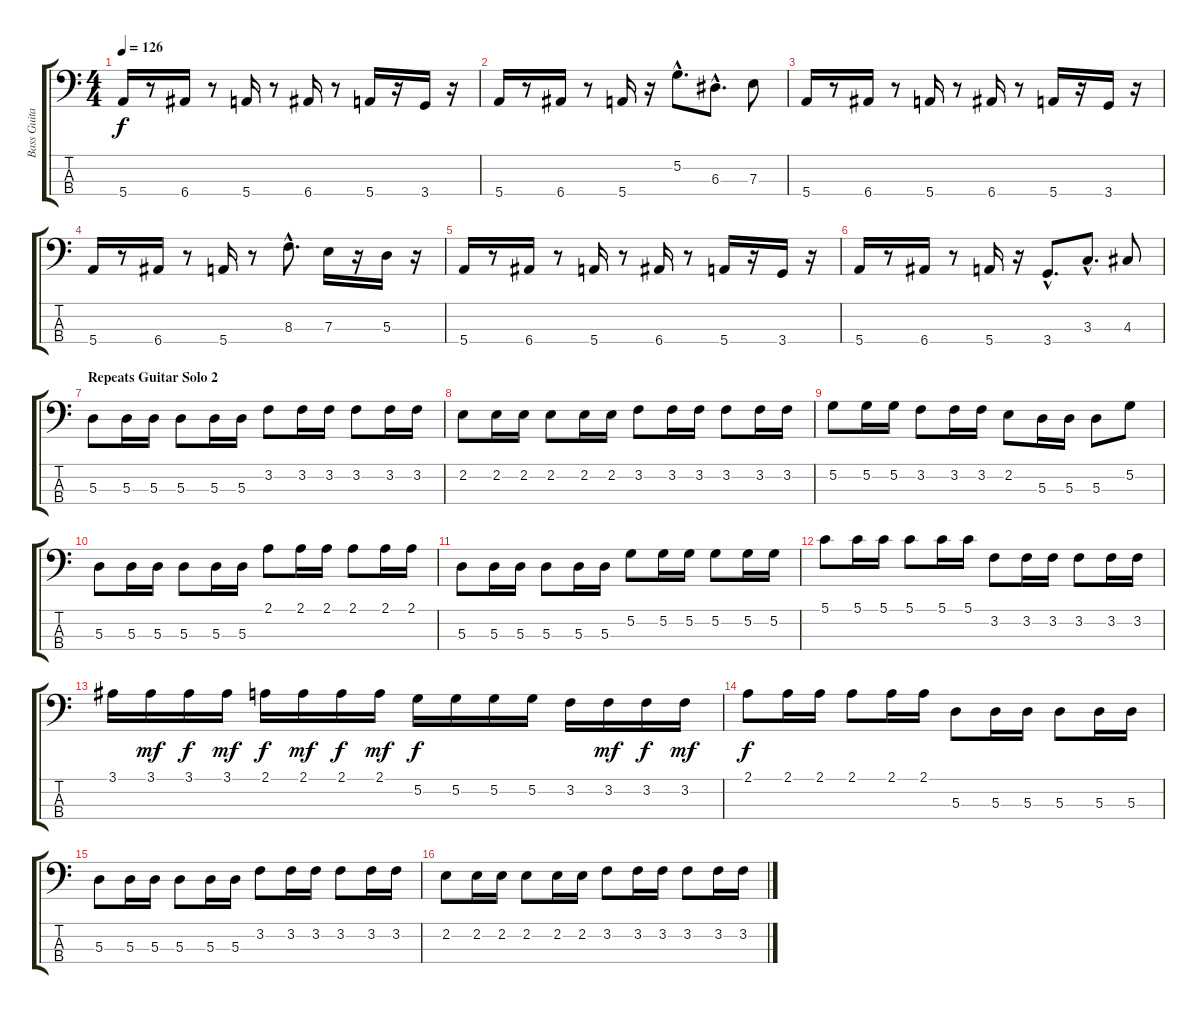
\track ("Bass Guitar" "Bass Guita") {instrument electricbasspick}
\staff {score tabs}
\tuning (G2 D2 A1 E1) {hide}
\ts (4 4)
\tempo 126
\clef f4
\ks c
5.4.16{dy f} r.8 6.4.16 r.8 5.4.16 r.8 6.4.16 r.8 5.4.16 r.16 3.4.16 r.16 |
5.4.16 r.8 6.4.16 r.8 5.4.16 r.16 5.2{hac}.8{d} 6.3{hac}.8{d} 7.3.8 |
5.4.16 r.8 6.4.16 r.8 5.4.16 r.8 6.4.16 r.8 5.4.16 r.16 3.4.16 r.16 |
5.4.16 r.8 6.4.16 r.8 5.4.16 r.8 8.3{hac}.8{d} 7.3.16 r.16 5.3.16 r.16 |
5.4.16 r.8 6.4.16 r.8 5.4.16 r.8 6.4.16 r.8 5.4.16 r.16 3.4.16 r.16 |
5.4.16 r.8 6.4.16 r.8 5.4.16 r.16 3.4{hac}.8{d} 3.3{hac}.8{d} 4.3.8 |
\section ("" "Repeats Guitar Solo 2")
5.3.8 5.3.16 5.3.16 5.3.8 5.3.16 5.3.16 3.2.8 3.2.16 3.2.16 3.2.8 3.2.16 3.2.16 |
2.2.8 2.2.16 2.2.16 2.2.8 2.2.16 2.2.16 3.2.8 3.2.16 3.2.16 3.2.8 3.2.16 3.2.16 |
5.2.8 5.2.16 5.2.16 3.2.8 3.2.16 3.2.16 2.2.8 5.3.16 5.3.16 5.3.8 5.2.8 |
5.3.8 5.3.16 5.3.16 5.3.8 5.3.16 5.3.16 2.1.8 2.1.16 2.1.16 2.1.8 2.1.16 2.1.16 |
5.3.8 5.3.16 5.3.16 5.3.8 5.3.16 5.3.16 5.2.8 5.2.16 5.2.16 5.2.8 5.2.16 5.2.16 |
5.1.8 5.1.16 5.1.16 5.1.8 5.1.16 5.1.16 3.2.8 3.2.16 3.2.16 3.2.8 3.2.16 3.2.16 |
3.1.16 3.1.16{dy mf} 3.1.16{dy f} 3.1.16{dy mf} 2.1.16{dy f} 2.1.16{dy mf} 2.1.16{dy f} 2.1.16{dy mf} 5.2.16{dy f} 5.2.16 5.2.16 5.2.16 3.2.16 3.2.16{dy mf} 3.2.16{dy f} 3.2.16{dy mf} |
2.1.8{dy f} 2.1.16 2.1.16 2.1.8 2.1.16 2.1.16 5.3.8 5.3.16 5.3.16 5.3.8 5.3.16 5.3.16 |
5.3.8 5.3.16 5.3.16 5.3.8 5.3.16 5.3.16 3.2.8 3.2.16 3.2.16 3.2.8 3.2.16 3.2.16 |
2.2.8 2.2.16 2.2.16 2.2.8 2.2.16 2.2.16 3.2.8 3.2.16 3.2.16 3.2.8 3.2.16 3.2.16
